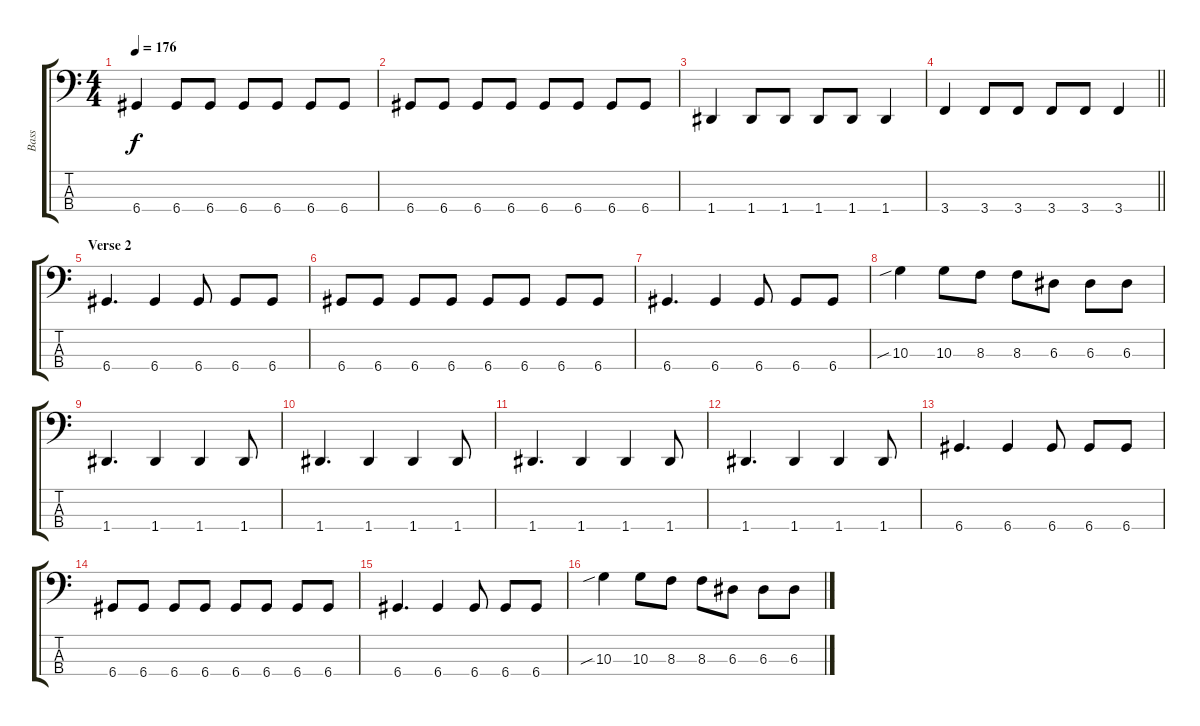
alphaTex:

\track ("Bass" "Bass") {instrument electricbasspick}
\staff {score tabs}
\tuning (G2 D2 A1 D1) {hide}
\ts (4 4)
\tempo 176
\clef f4
\ks c
6.4.4{dy f} 6.4.8 6.4.8 6.4.8 6.4.8 6.4.8 6.4.8 |
6.4.8 6.4.8 6.4.8 6.4.8 6.4.8 6.4.8 6.4.8 6.4.8 |
1.4.4 1.4.8 1.4.8 1.4.8 1.4.8 1.4.4 |
\barLineRight lightlight
3.4.4 3.4.8 3.4.8 3.4.8 3.4.8 3.4.4 |
\section ("" "Verse 2")
6.4.4{d} 6.4.4 6.4.8 6.4.8 6.4.8 |
6.4.8 6.4.8 6.4.8 6.4.8 6.4.8 6.4.8 6.4.8 6.4.8 |
6.4.4{d} 6.4.4 6.4.8 6.4.8 6.4.8 |
10.3{sib}.4 10.3.8 8.3.8 8.3.8 6.3.8 6.3.8 6.3.8 |
1.4.4{d} 1.4.4 1.4.4 1.4.8 |
1.4.4{d} 1.4.4 1.4.4 1.4.8 |
1.4.4{d} 1.4.4 1.4.4 1.4.8 |
1.4.4{d} 1.4.4 1.4.4 1.4.8 |
6.4.4{d} 6.4.4 6.4.8 6.4.8 6.4.8 |
6.4.8 6.4.8 6.4.8 6.4.8 6.4.8 6.4.8 6.4.8 6.4.8 |
6.4.4{d} 6.4.4 6.4.8 6.4.8 6.4.8 |
10.3{sib}.4 10.3.8 8.3.8 8.3.8 6.3.8 6.3.8 6.3.8
